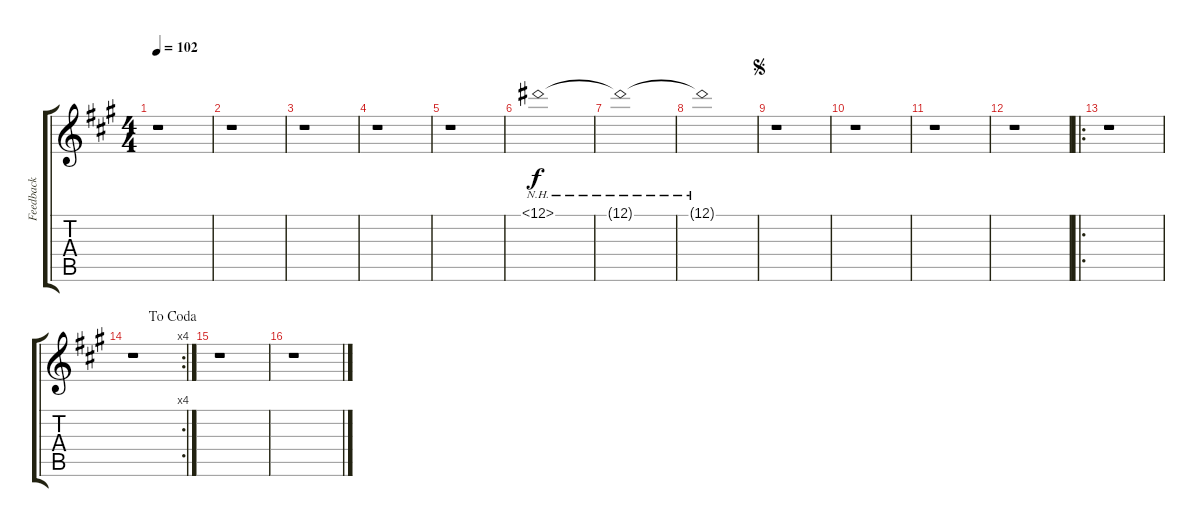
\track ("Feedback" "Feedback") {instrument overdrivenguitar}
\staff {score tabs}
\tuning (Eb4 Bb3 Gb3 Db3 Ab2 Eb2) {hide}
\ts (4 4)
\tempo 102
\clef g2
\ks a
r.1{dy f instrument overdrivenguitar} |
r.1 |
r.1 |
r.1 |
r.1 |
12.1{nh}.1 |
12.1{nh t}.1 |
12.1{nh t}.1 |
\jump segno
r.1 |
r.1 |
r.1 |
r.1 |
\ro
r.1 |
\rc 4
\jump dacoda
r.1 |
r.1 |
r.1
